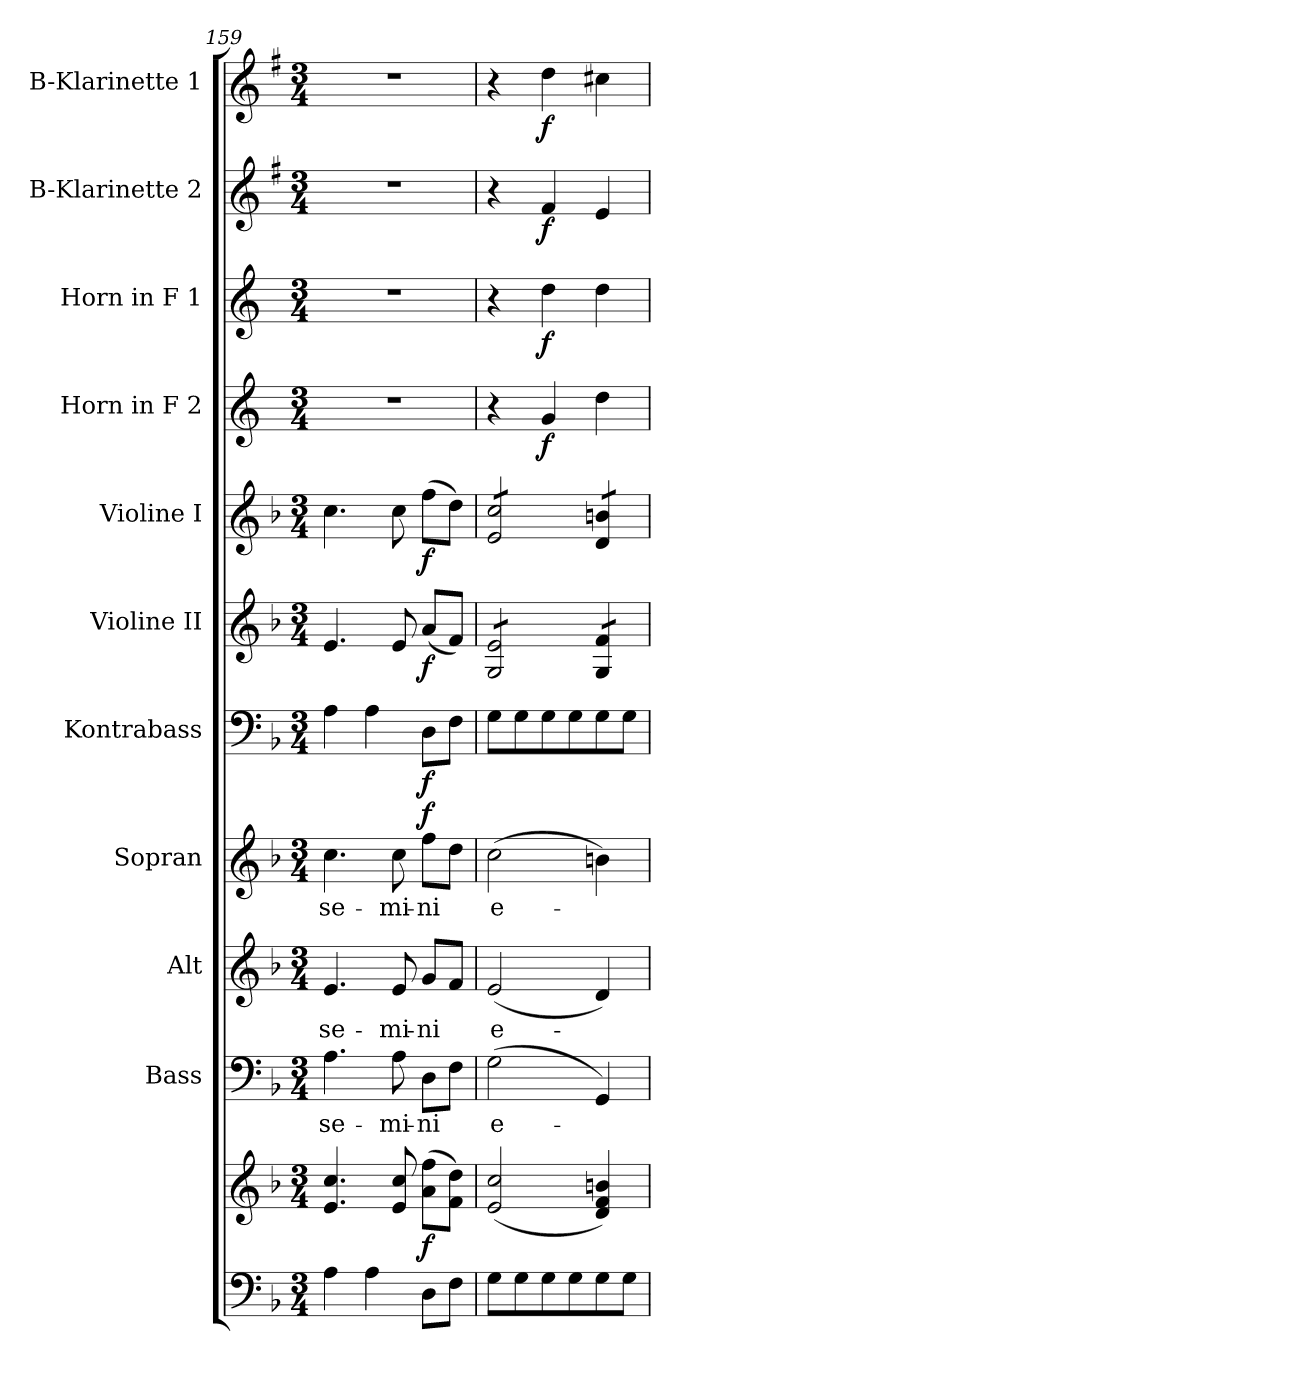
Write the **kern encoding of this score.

**kern	**kern	**dynam	**kern	**text	**kern	**text	**kern	**text	**dynam	**kern	**dynam	**kern	**dynam	**kern	**dynam	**kern	**dynam	**kern	**dynam	**kern	**dynam	**kern	**dynam
*part11	*part11	*part11	*part10	*part10	*part9	*part9	*part8	*part8	*part8	*part7	*part7	*part6	*part6	*part5	*part5	*part4	*part4	*part3	*part3	*part2	*part2	*part1	*part1
*staff12	*staff11	*staff11/12	*staff10	*staff10	*staff9	*staff9	*staff8	*staff8	*staff8	*staff7	*staff7	*staff6	*staff6	*staff5	*staff5	*staff4	*staff4	*staff3	*staff3	*staff2	*staff2	*staff1	*staff1
*	*	*	*I"Bass	*	*I"Alt	*	*I"Sopran	*	*	*I"Kontrabass	*	*I"Violine II	*	*I"Violine I	*	*I"Horn in F 2	*	*I"Horn in F 1	*	*I"B-Klarinette 2	*	*I"B-Klarinette 1	*
*	*	*	*I'B.	*	*I'A.	*	*I'S.	*	*	*I'Kb.	*	*I'Vl. II	*	*I'Vl. I	*	*	*	*	*	*I'B Kl. 2	*	*I'B Kl. 1	*
*clefF4	*clefG2	*	*clefF4	*	*clefG2	*	*clefG2	*	*	*clefF4	*	*clefG2	*	*clefG2	*	*clefG2	*	*clefG2	*	*clefG2	*	*clefG2	*
*	*	*	*	*	*	*	*	*	*	*ITrd7c12	*	*	*	*	*	*ITrd4c7	*	*ITrd4c7	*	*ITrd1c2	*	*ITrd1c2	*
*k[b-]	*k[b-]	*	*k[b-]	*	*k[b-]	*	*k[b-]	*	*	*k[b-]	*	*k[b-]	*	*k[b-]	*	*k[b-]	*	*k[b-]	*	*k[b-]	*	*k[b-]	*
*F:	*F:	*	*F:	*	*F:	*	*F:	*	*	*F:	*	*F:	*	*F:	*	*F:	*	*F:	*	*F:	*	*F:	*
*M3/4	*M3/4	*	*M3/4	*	*M3/4	*	*M3/4	*	*	*M3/4	*	*M3/4	*	*M3/4	*	*M3/4	*	*M3/4	*	*M3/4	*	*M3/4	*
=159	=159	=159	=159	=159	=159	=159	=159	=159	=159	=159	=159	=159	=159	=159	=159	=159	=159	=159	=159	=159	=159	=159	=159
!	!	!	!	!LO:LY:b	!	!LO:LY:b	!	!LO:LY:b	!	!	!	!	!	!	!	!	!	!	!	!	!	!	!
4A\	4.e/ 4.cc/	.	4.A\	se-	4.e/	se-	4.cc\	se-	.	4AA\	.	4.e/	.	4.cc\	.	2.r	.	2.r	.	2.r	.	2.r	.
4A\	.	.	.	.	.	.	.	.	.	4AA\	.	.	.	.	.	.	.	.	.	.	.	.	.
!	!	!	!	!LO:LY:b	!	!LO:LY:b	!	!LO:LY:b	!	!	!	!	!	!	!	!	!	!	!	!	!	!	!
.	8e/ 8cc/	.	8A\	-mi-	8e/	-mi-	8cc\	-mi-	.	.	.	8e/	.	8cc\	.	.	.	.	.	.	.	.	.
!	!	!LO:DY:b	!	!LO:LY:b	!	!LO:LY:b	!	!LO:LY:b	!LO:DY:a	!	!LO:DY:b	!	!LO:DY:b	!	!LO:DY:b	!	!	!	!	!	!	!	!
8D\L	(>8a\ 8ff\L	f	8D\L	-ni	8g/L	-ni	8ff\L	-ni	f	8DD\L	f	(<8a/L	f	(>8ff\L	f	.	.	.	.	.	.	.	.
8F\J	8f\ 8dd\J)	.	8F\J	.	8f/J	.	8dd\J	.	.	8FF\J	.	8f/J)	.	8dd\J)	.	.	.	.	.	.	.	.	.
=160	=160	=160	=160	=160	=160	=160	=160	=160	=160	=160	=160	=160	=160	=160	=160	=160	=160	=160	=160	=160	=160	=160	=160
!	!	!	!	!LO:LY:b	!	!LO:LY:b	!	!LO:LY:b	!	!	!	!	!	!	!	!	!	!	!	!	!	!	!
*	*	*	*	*	*	*	*	*	*	*	*	*tremolo	*	*	*	*	*	*	*	*	*	*	*
*	*	*	*	*	*	*	*	*	*	*	*	*	*	*tremolo	*	*	*	*	*	*	*	*	*
8G\L	(<2e/ 2cc/	.	(>2G\	e-	(<2e/	e-	(>2cc\	e-	.	8GG\L	.	8G/ 8e/L	.	8e/ 8cc/L	.	4r	.	4r	.	4r	.	4r	.
8G\	.	.	.	.	.	.	.	.	.	8GG\	.	8G/ 8e/	.	8e/ 8cc/	.	.	.	.	.	.	.	.	.
!	!	!	!	!	!	!	!	!	!	!	!	!	!	!	!	!	!LO:DY:b	!	!LO:DY:b	!	!LO:DY:b	!	!LO:DY:b
8G\	.	.	.	.	.	.	.	.	.	8GG\	.	8G/ 8e/	.	8e/ 8cc/	.	4c/	f	4g\	f	4e/	f	4cc\	f
8G\	.	.	.	.	.	.	.	.	.	8GG\	.	8G/ 8e/J	.	8e/ 8cc/J	.	.	.	.	.	.	.	.	.
8G\	4d/ 4f/ 4bn/)	.	4GG/)	.	4d/)	.	4bn\)	.	.	8GG\	.	8G/ 8f/L	.	8d/ 8bn/L	.	4g\	.	4g\	.	4d/	.	4bn\	.
8G\J	.	.	.	.	.	.	.	.	.	8GG\J	.	8G/ 8f/J	.	8d/ 8bn/J	.	.	.	.	.	.	.	.	.
*	*	*	*	*	*	*	*	*	*	*	*	*	*	*Xtremolo	*	*	*	*	*	*	*	*	*
*	*	*	*	*	*	*	*	*	*	*	*	*Xtremolo	*	*	*	*	*	*	*	*	*	*	*
=	=	=	=	=	=	=	=	=	=	=	=	=	=	=	=	=	=	=	=	=	=	=	=
*-	*-	*-	*-	*-	*-	*-	*-	*-	*-	*-	*-	*-	*-	*-	*-	*-	*-	*-	*-	*-	*-	*-	*-
